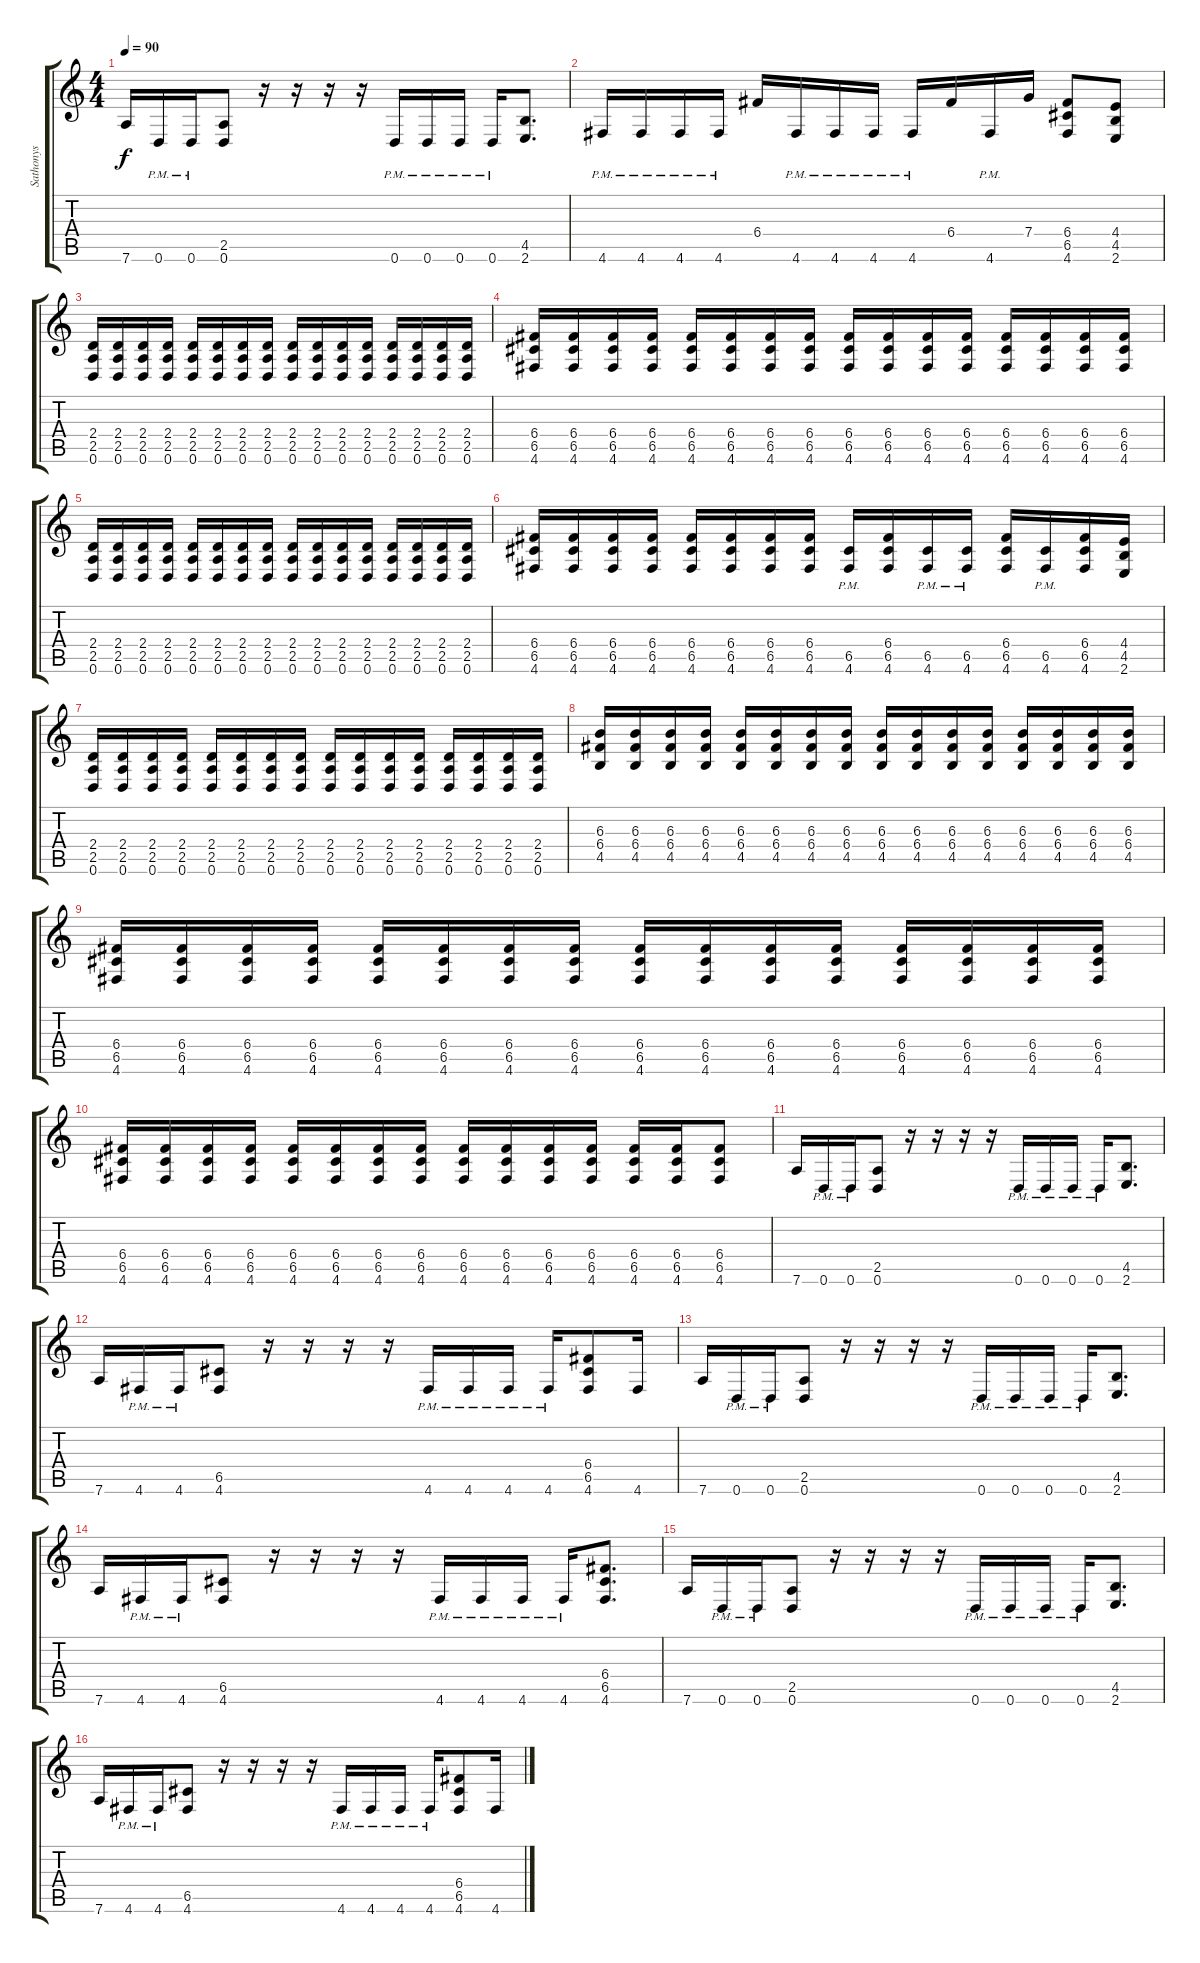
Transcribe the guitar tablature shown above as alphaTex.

\track ("Sathonys" "Sathonys") {instrument distortionguitar}
\staff {score tabs}
\tuning (D4 A3 F3 C3 G2 D2) {hide}
\ts (4 4)
\tempo 90
\clef g2
\ks c
7.6.16{dy f} 0.6{pm}.16 0.6{pm}.16 (2.5 0.6).8 r.16 r.16 r.16 r.16 0.6{pm}.16 0.6{pm}.16 0.6{pm}.16 0.6{pm}.16 (4.5 2.6).8{d} |
4.6{pm}.16 4.6{pm}.16 4.6{pm}.16 4.6{pm}.16 6.4.16 4.6{pm}.16 4.6{pm}.16 4.6{pm}.16 4.6{pm}.16 6.4.16 4.6{pm}.16 7.4.16 (6.4 6.5 4.6).8 (4.4 4.5 2.6).8 |
(2.4 2.5 0.6).16 (2.4 2.5 0.6).16 (2.4 2.5 0.6).16 (2.4 2.5 0.6).16 (2.4 2.5 0.6).16 (2.4 2.5 0.6).16 (2.4 2.5 0.6).16 (2.4 2.5 0.6).16 (2.4 2.5 0.6).16 (2.4 2.5 0.6).16 (2.4 2.5 0.6).16 (2.4 2.5 0.6).16 (2.4 2.5 0.6).16 (2.4 2.5 0.6).16 (2.4 2.5 0.6).16 (2.4 2.5 0.6).16 |
(6.4 6.5 4.6).16 (6.4 6.5 4.6).16 (6.4 6.5 4.6).16 (6.4 6.5 4.6).16 (6.4 6.5 4.6).16 (6.4 6.5 4.6).16 (6.4 6.5 4.6).16 (6.4 6.5 4.6).16 (6.4 6.5 4.6).16 (6.4 6.5 4.6).16 (6.4 6.5 4.6).16 (6.4 6.5 4.6).16 (6.4 6.5 4.6).16 (6.4 6.5 4.6).16 (6.4 6.5 4.6).16 (6.4 6.5 4.6).16 |
(2.4 2.5 0.6).16 (2.4 2.5 0.6).16 (2.4 2.5 0.6).16 (2.4 2.5 0.6).16 (2.4 2.5 0.6).16 (2.4 2.5 0.6).16 (2.4 2.5 0.6).16 (2.4 2.5 0.6).16 (2.4 2.5 0.6).16 (2.4 2.5 0.6).16 (2.4 2.5 0.6).16 (2.4 2.5 0.6).16 (2.4 2.5 0.6).16 (2.4 2.5 0.6).16 (2.4 2.5 0.6).16 (2.4 2.5 0.6).16 |
(6.4 6.5 4.6).16 (6.4 6.5 4.6).16 (6.4 6.5 4.6).16 (6.4 6.5 4.6).16 (6.4 6.5 4.6).16 (6.4 6.5 4.6).16 (6.4 6.5 4.6).16 (6.4 6.5 4.6).16 (6.5{pm} 4.6{pm}).16 (6.4 6.5 4.6).16 (6.5{pm} 4.6{pm}).16 (6.5{pm} 4.6{pm}).16 (6.4 6.5 4.6).16 (6.5{pm} 4.6{pm}).16 (6.4 6.5 4.6).16 (4.4 4.5 2.6).16 |
(2.4 2.5 0.6).16 (2.4 2.5 0.6).16 (2.4 2.5 0.6).16 (2.4 2.5 0.6).16 (2.4 2.5 0.6).16 (2.4 2.5 0.6).16 (2.4 2.5 0.6).16 (2.4 2.5 0.6).16 (2.4 2.5 0.6).16 (2.4 2.5 0.6).16 (2.4 2.5 0.6).16 (2.4 2.5 0.6).16 (2.4 2.5 0.6).16 (2.4 2.5 0.6).16 (2.4 2.5 0.6).16 (2.4 2.5 0.6).16 |
(6.3 6.4 4.5).16 (6.3 6.4 4.5).16 (6.3 6.4 4.5).16 (6.3 6.4 4.5).16 (6.3 6.4 4.5).16 (6.3 6.4 4.5).16 (6.3 6.4 4.5).16 (6.3 6.4 4.5).16 (6.3 6.4 4.5).16 (6.3 6.4 4.5).16 (6.3 6.4 4.5).16 (6.3 6.4 4.5).16 (6.3 6.4 4.5).16 (6.3 6.4 4.5).16 (6.3 6.4 4.5).16 (6.3 6.4 4.5).16 |
(6.4 6.5 4.6).16 (6.4 6.5 4.6).16 (6.4 6.5 4.6).16 (6.4 6.5 4.6).16 (6.4 6.5 4.6).16 (6.4 6.5 4.6).16 (6.4 6.5 4.6).16 (6.4 6.5 4.6).16 (6.4 6.5 4.6).16 (6.4 6.5 4.6).16 (6.4 6.5 4.6).16 (6.4 6.5 4.6).16 (6.4 6.5 4.6).16 (6.4 6.5 4.6).16 (6.4 6.5 4.6).16 (6.4 6.5 4.6).16 |
(6.4 6.5 4.6).16 (6.4 6.5 4.6).16 (6.4 6.5 4.6).16 (6.4 6.5 4.6).16 (6.4 6.5 4.6).16 (6.4 6.5 4.6).16 (6.4 6.5 4.6).16 (6.4 6.5 4.6).16 (6.4 6.5 4.6).16 (6.4 6.5 4.6).16 (6.4 6.5 4.6).16 (6.4 6.5 4.6).16 (6.4 6.5 4.6).16 (6.4 6.5 4.6).16 (6.4 6.5 4.6).8 |
7.6.16 0.6{pm}.16 0.6{pm}.16 (2.5 0.6).8 r.16 r.16 r.16 r.16 0.6{pm}.16 0.6{pm}.16 0.6{pm}.16 0.6{pm}.16 (4.5 2.6).8{d} |
7.6.16 4.6{pm}.16 4.6{pm}.16 (6.5 4.6).8 r.16 r.16 r.16 r.16 4.6{pm}.16 4.6{pm}.16 4.6{pm}.16 4.6{pm}.16 (6.4 6.5 4.6).8 4.6.16 |
7.6.16 0.6{pm}.16 0.6{pm}.16 (2.5 0.6).8 r.16 r.16 r.16 r.16 0.6{pm}.16 0.6{pm}.16 0.6{pm}.16 0.6{pm}.16 (4.5 2.6).8{d} |
7.6.16 4.6{pm}.16 4.6{pm}.16 (6.5 4.6).8 r.16 r.16 r.16 r.16 4.6{pm}.16 4.6{pm}.16 4.6{pm}.16 4.6{pm}.16 (6.4 6.5 4.6).8{d} |
7.6.16 0.6{pm}.16 0.6{pm}.16 (2.5 0.6).8 r.16 r.16 r.16 r.16 0.6{pm}.16 0.6{pm}.16 0.6{pm}.16 0.6{pm}.16 (4.5 2.6).8{d} |
7.6.16 4.6{pm}.16 4.6{pm}.16 (6.5 4.6).8 r.16 r.16 r.16 r.16 4.6{pm}.16 4.6{pm}.16 4.6{pm}.16 4.6{pm}.16 (6.4 6.5 4.6).8 4.6.16
